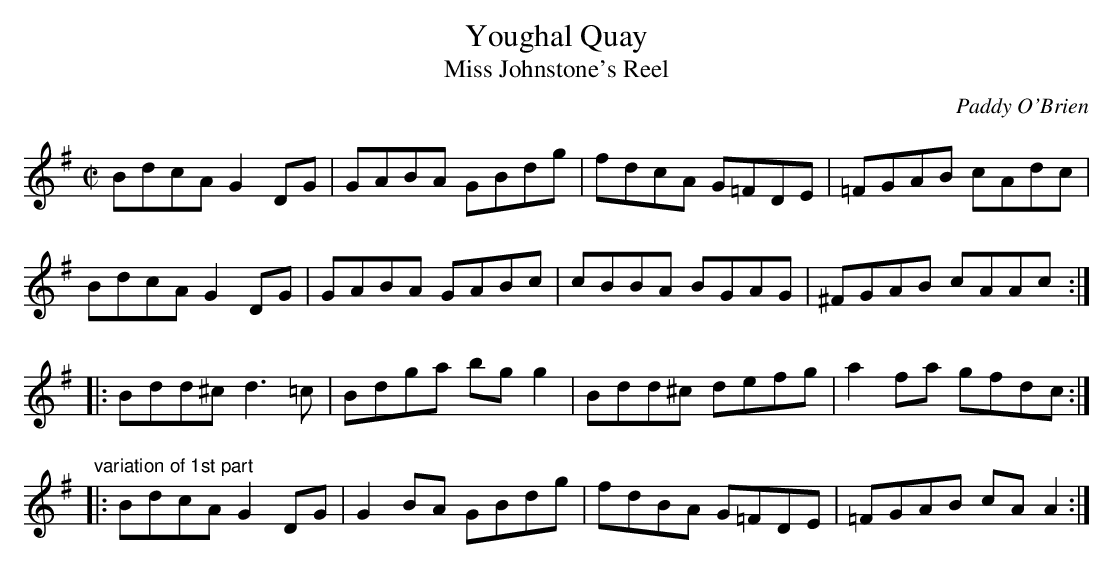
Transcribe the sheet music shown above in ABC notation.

X:1
T:Youghal Quay
T:Miss Johnstone's Reel
C:Paddy O'Brien
M:C|
K:G
BdcA G2DG|GABA GBdg|fdcA G=FDE|=FGAB cAdc|
BdcA G2DG|GABA GABc|cBBA BGAG|^FGAB cAAc:|
|:Bdd^c d3=c|Bdga bgg2|Bdd^c defg|a2fa gfdc:|
"variation of 1st part"
|:BdcA G2DG|G2BA GBdg|fdBA G=FDE|=FGAB cAA2:|
